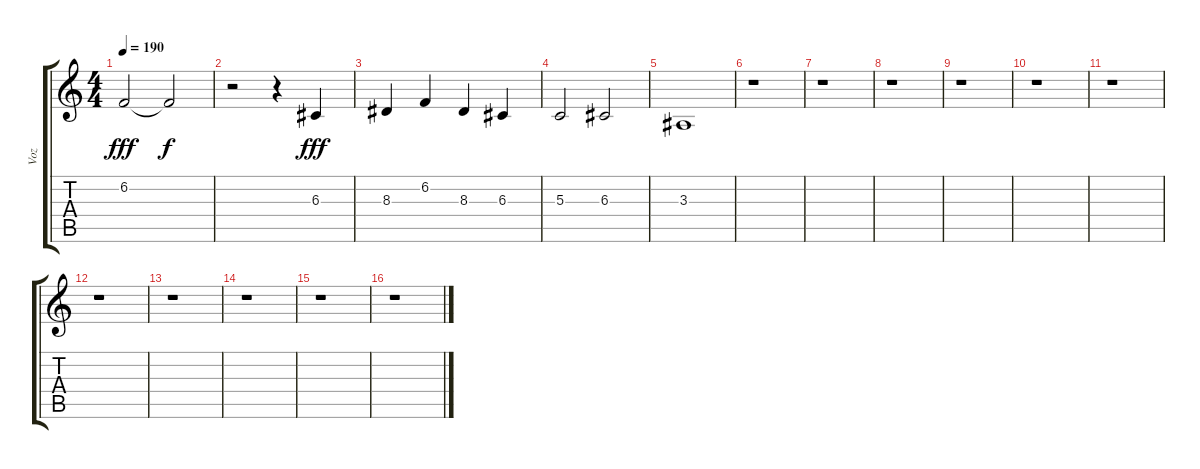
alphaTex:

\track ("Voz" "Voz") {instrument lead1square}
\staff {score tabs}
\tuning (E4 B3 G3 D3 A2 E2) {hide}
\ts (4 4)
\tempo 190
\clef g2
\ks c
6.2.2{dy fff} 6.2{t}.2{dy f} |
r.2 r.4 6.3.4{dy fff} |
8.3.4 6.2.4 8.3.4 6.3.4 |
5.3.2 6.3.2 |
3.3.1 |
r.1 |
r.1 |
r.1 |
r.1 |
r.1 |
r.1 |
r.1 |
r.1 |
r.1 |
r.1 |
r.1
